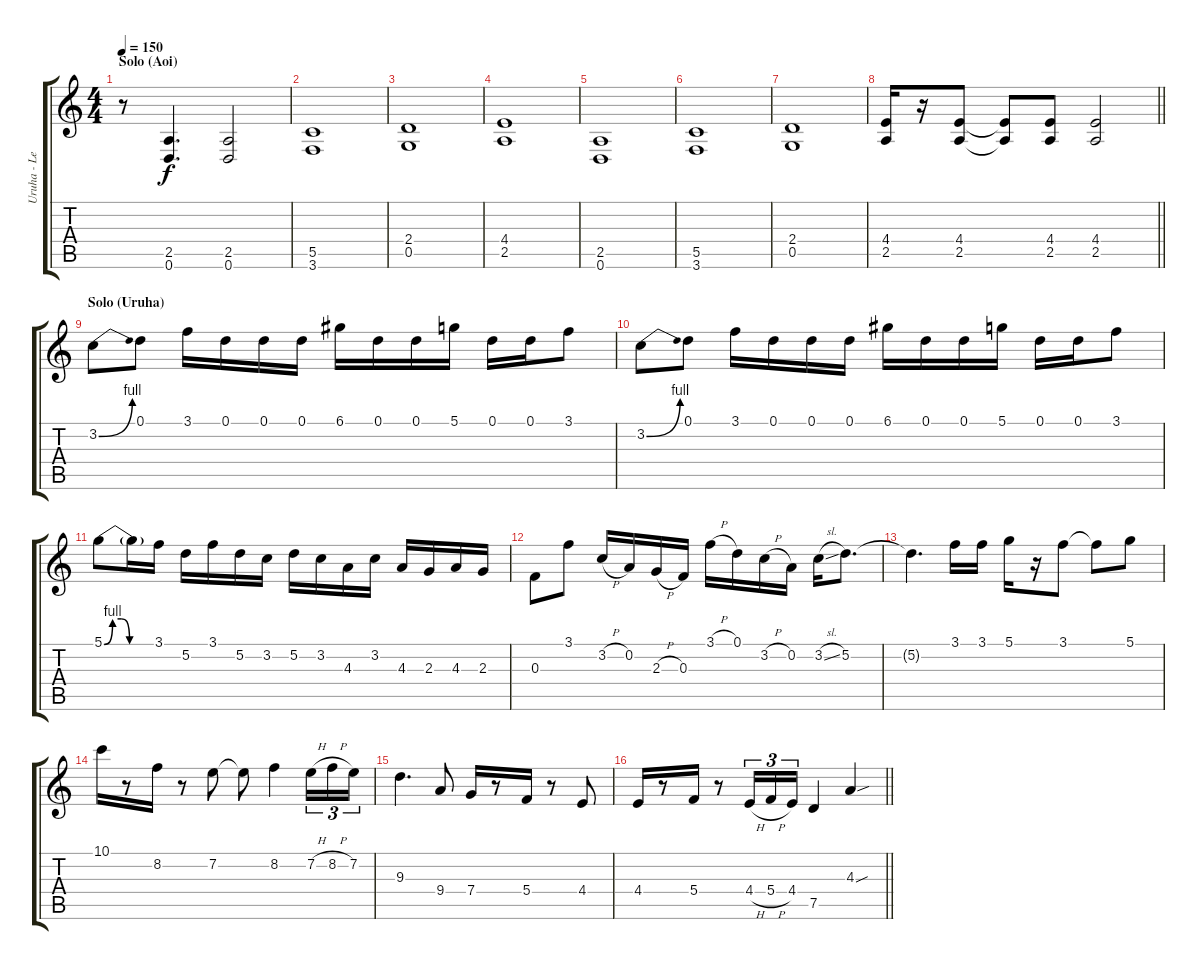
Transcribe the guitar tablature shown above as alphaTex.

\track ("Uruha - Lead Guitar" "Uruha - Le") {instrument distortionguitar}
\staff {score tabs}
\tuning (D4 A3 F3 C3 G2 D2) {hide}
\ts (4 4)
\section ("" "Solo (Aoi)")
\tempo 150
\clef g2
\ks c
r.8{dy f} (2.5 0.6).4{d} (2.5 0.6).2 |
(5.5 3.6).1 |
(2.4 0.5).1 |
(4.4 2.5).1 |
(2.5 0.6).1 |
(5.5 3.6).1 |
(2.4 0.5).1 |
\barLineRight lightlight
(4.4 2.5).16 r.16 (4.4 2.5).8 (4.4{t} 2.5{t}).8 (4.4 2.5).8 (4.4 2.5).2 |
\section ("" "Solo (Uruha)")
3.2{be (bend 0 0 60 4)}.8{volume 10 instrument distortionguitar} 0.1.8 3.1.16 0.1.16 0.1.16 0.1.16 6.1.16 0.1.16 0.1.16 5.1.16 0.1.16 0.1.16 3.1.8 |
3.2{be (bend 0 0 60 4)}.8 0.1.8 3.1.16 0.1.16 0.1.16 0.1.16 6.1.16 0.1.16 0.1.16 5.1.16 0.1.16 0.1.16 3.1.8 |
5.1{be (custom 0 0 10 4 20 4 30 0 60 0)}.8 5.1{t}.16 3.1.16 5.2.16 3.1.16 5.2.16 3.2.16 5.2.16 3.2.16 4.3.16 3.2.16 4.3.16 2.3.16 4.3.16 2.3.16 |
0.3.8 3.1.8 3.2{h}.16 0.2.16 2.3{h}.16 0.3.16 3.1{h}.16 0.1.16 3.2{h}.16 0.2.16 3.2{sl}.16 5.2.8{d} |
5.2{t}.4{d} 3.1.16 3.1.16 5.1.16 r.16 3.1.8 3.1{t}.8 5.1.8 |
10.1.16 r.8 8.2.16 r.8 7.2.8 7.2{t}.8 8.2.4 7.2{h}.16{tu (3 2)} 8.2{h}.16{tu (3 2)} 7.2.16{tu (3 2)} |
9.3.4{d} 9.4.8 7.4.16 r.8 5.4.16 r.8 4.4.8 |
\barLineRight lightlight
4.4.16 r.8 5.4.16 r.8 4.4{h}.16{tu (3 2)} 5.4{h}.16{tu (3 2)} 4.4.16{tu (3 2)} 7.5.4 4.3{sou}.4
